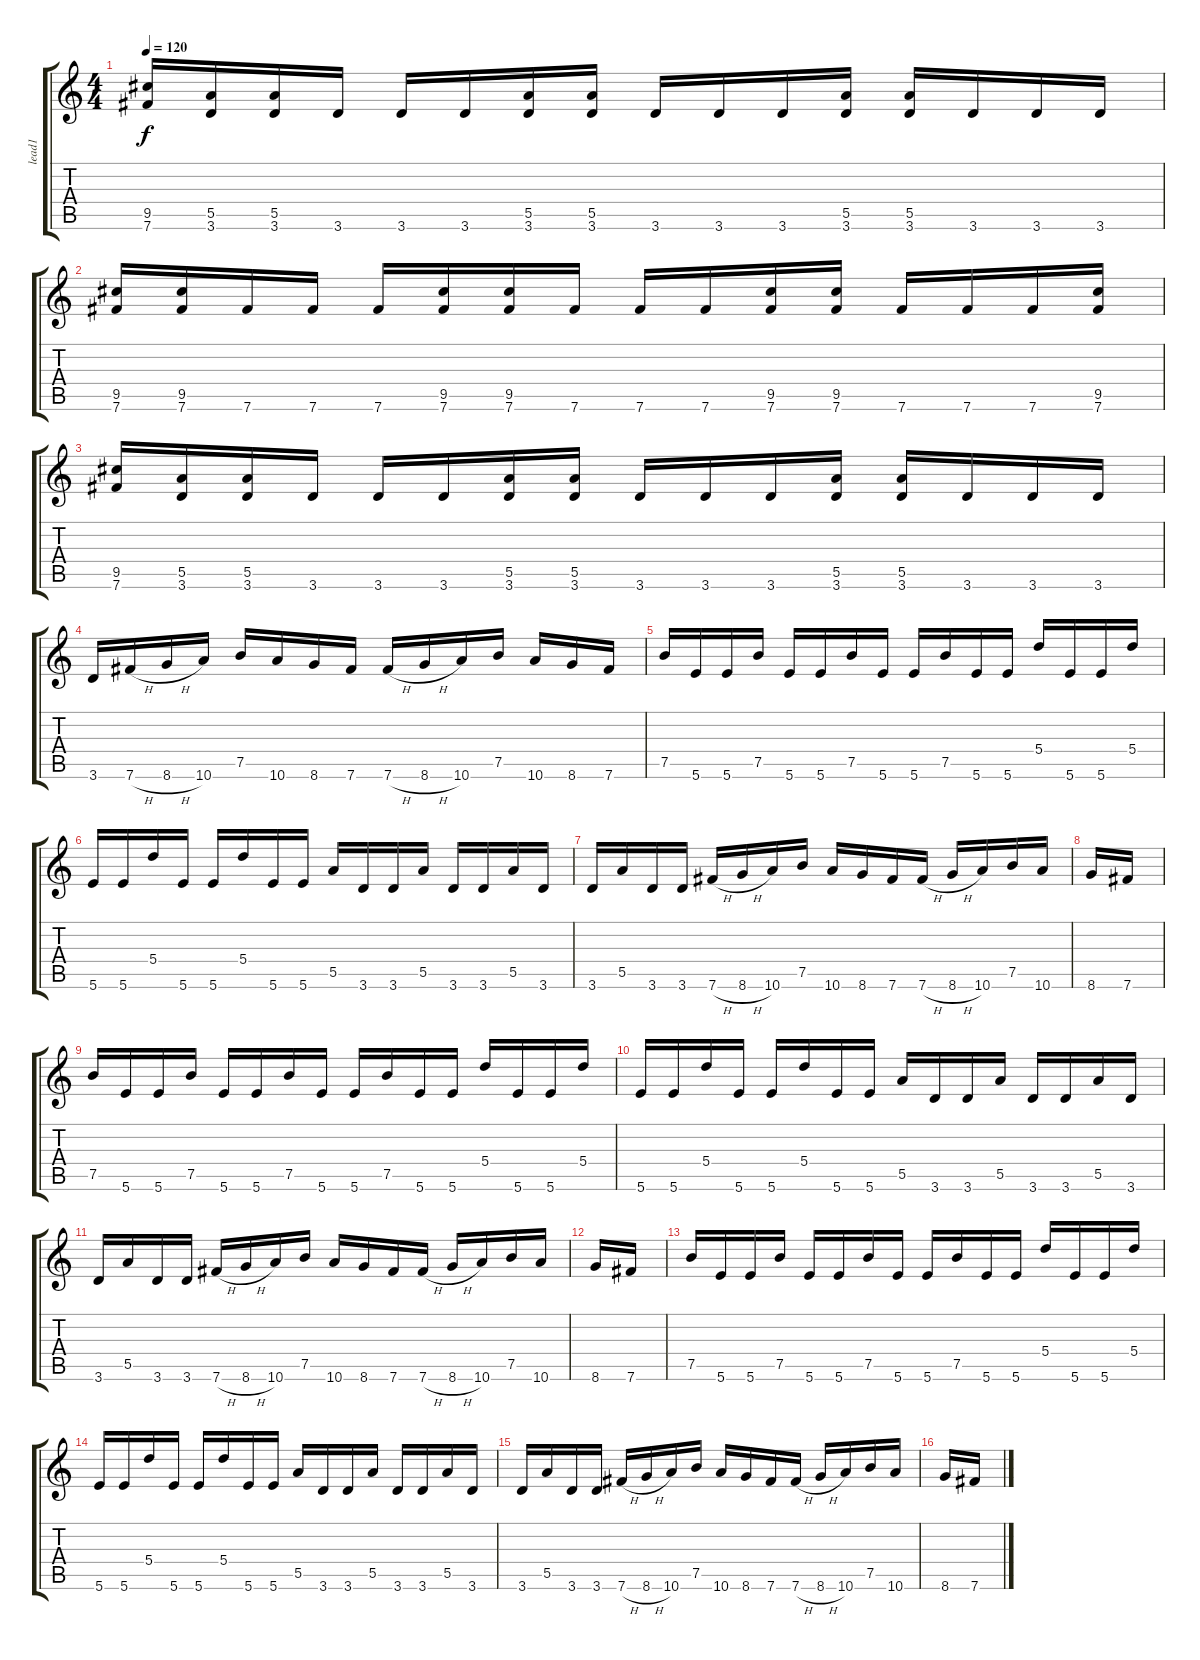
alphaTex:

\track ("lead1" "lead1") {instrument distortionguitar}
\staff {score tabs}
\tuning (B4 Gb4 D4 A3 E3 B2) {hide}
\ts (4 4)
\tempo 120
\clef g2
\ks c
(9.5 7.6).16{dy f} (5.5 3.6).16 (5.5 3.6).16 3.6.16 3.6.16 3.6.16 (5.5 3.6).16 (5.5 3.6).16 3.6.16 3.6.16 3.6.16 (5.5 3.6).16 (5.5 3.6).16 3.6.16 3.6.16 3.6.16 |
(9.5 7.6).16 (9.5 7.6).16 7.6.16 7.6.16 7.6.16 (9.5 7.6).16 (9.5 7.6).16 7.6.16 7.6.16 7.6.16 (9.5 7.6).16 (9.5 7.6).16 7.6.16 7.6.16 7.6.16 (9.5 7.6).16 |
(9.5 7.6).16 (5.5 3.6).16 (5.5 3.6).16 3.6.16 3.6.16 3.6.16 (5.5 3.6).16 (5.5 3.6).16 3.6.16 3.6.16 3.6.16 (5.5 3.6).16 (5.5 3.6).16 3.6.16 3.6.16 3.6.16 |
3.6.16 7.6{h}.16 8.6{h}.16 10.6.16 7.5.16 10.6.16 8.6.16 7.6.16 7.6{h}.16 8.6{h}.16 10.6.16 7.5.16 10.6.16 8.6.16 7.6.16 |
7.5.16 5.6.16 5.6.16 7.5.16 5.6.16 5.6.16 7.5.16 5.6.16 5.6.16 7.5.16 5.6.16 5.6.16 5.4.16 5.6.16 5.6.16 5.4.16 |
5.6.16 5.6.16 5.4.16 5.6.16 5.6.16 5.4.16 5.6.16 5.6.16 5.5.16 3.6.16 3.6.16 5.5.16 3.6.16 3.6.16 5.5.16 3.6.16 |
3.6.16 5.5.16 3.6.16 3.6.16 7.6{h}.16 8.6{h}.16 10.6.16 7.5.16 10.6.16 8.6.16 7.6.16 7.6{h}.16 8.6{h}.16 10.6.16 7.5.16 10.6.16 |
8.6.16 7.6.16 |
7.5.16 5.6.16 5.6.16 7.5.16 5.6.16 5.6.16 7.5.16 5.6.16 5.6.16 7.5.16 5.6.16 5.6.16 5.4.16 5.6.16 5.6.16 5.4.16 |
5.6.16 5.6.16 5.4.16 5.6.16 5.6.16 5.4.16 5.6.16 5.6.16 5.5.16 3.6.16 3.6.16 5.5.16 3.6.16 3.6.16 5.5.16 3.6.16 |
3.6.16 5.5.16 3.6.16 3.6.16 7.6{h}.16 8.6{h}.16 10.6.16 7.5.16 10.6.16 8.6.16 7.6.16 7.6{h}.16 8.6{h}.16 10.6.16 7.5.16 10.6.16 |
8.6.16 7.6.16 |
7.5.16 5.6.16 5.6.16 7.5.16 5.6.16 5.6.16 7.5.16 5.6.16 5.6.16 7.5.16 5.6.16 5.6.16 5.4.16 5.6.16 5.6.16 5.4.16 |
5.6.16 5.6.16 5.4.16 5.6.16 5.6.16 5.4.16 5.6.16 5.6.16 5.5.16 3.6.16 3.6.16 5.5.16 3.6.16 3.6.16 5.5.16 3.6.16 |
3.6.16 5.5.16 3.6.16 3.6.16 7.6{h}.16 8.6{h}.16 10.6.16 7.5.16 10.6.16 8.6.16 7.6.16 7.6{h}.16 8.6{h}.16 10.6.16 7.5.16 10.6.16 |
8.6.16 7.6.16
